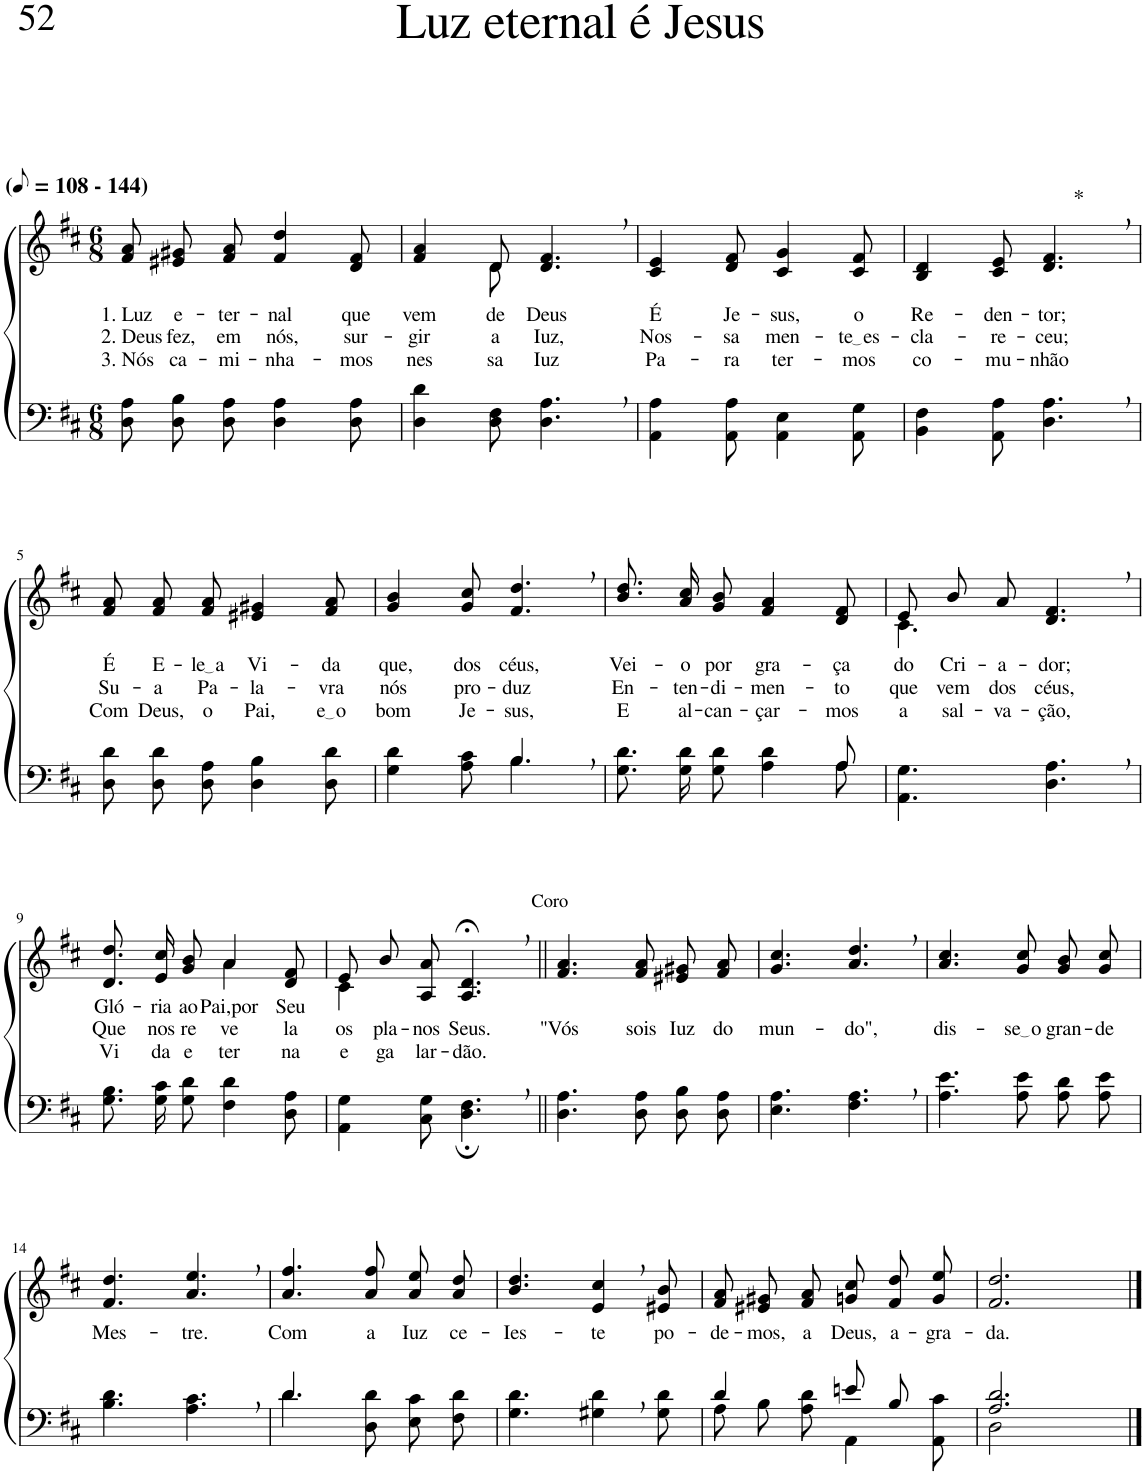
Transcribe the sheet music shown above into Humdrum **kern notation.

**kern	**kern	**text	**text	**text	**harte
*part2	*part1	*part1	*part1	*part1	*part1
*staff2	*staff1	*staff1	*staff1	*staff1	*
*I"Parte III e IV	*I"Parte I e II	*	*	*	*
*clefF4	*clefG2	*	*	*	*
*Trd1c2	*Trd1c2	*	*	*	*
*k[f#c#]	*k[f#c#]	*	*	*	*
*M6/8	*M6/8	*	*	*	*
*MM54	*MM54	*	*	*	*
=1	=1	=1	=1	=1	=1
!	!LO:TX:a:B:t=(	!	!	!	!
!	!LO:TX:a:B:t=- 144)	!	!	!	!
!	!	!LO:LY:b	!LO:LY:b	!LO:LY:b	!
8D\ 8A\L	8f#/ 8a/L	1. Luz	2. Deus	3. Nós	.
!	!	!LO:LY:b	!LO:LY:b	!LO:LY:b	!
8D\ 8B\	8e#X/ 8g#X/	e-	fez,	ca-	.
!	!	!LO:LY:b	!LO:LY:b	!LO:LY:b	!
8D\ 8A\J	8f#/ 8a/J	-ter-	em	-mi-	.
!	!	!LO:LY:b	!LO:LY:b	!LO:LY:b	!
4D\ 4A\	4f#/ 4dd/	-nal	nós,	-nha-	.
!	!	!LO:LY:b	!LO:LY:b	!LO:LY:b	!
8D\ 8A\	8d/ 8f#/	que	sur-	-mos	.
=2	=2	=2	=2	=2	=2
!	!	!LO:LY:b	!LO:LY:b	!LO:LY:b	!
*	*^	*	*	*	*
4D\ 4d\	4f#/ 4a/	4ryy	vem	-gir	nes-	.
!	!	!	!LO:LY:b	!LO:LY:b	!LO:LY:b	!
8D\ 8F#\	8d/	8d\	de	a	-sa	.
!	!	!	!LO:LY:b	!LO:LY:b	!LO:LY:b	!
4.D\, 4.A\,	4.d/, 4.f#/,	4.ryy	Deus	Iuz,	Iuz	.
=3	=3	=3	=3	=3	=3	=3
!	!	!	!LO:LY:b	!LO:LY:b	!LO:LY:b	!
*	*v	*v	*	*	*	*
4AA\ 4A\	4c#/ 4e/	É	Nos-	Pa-	.
!	!	!LO:LY:b	!LO:LY:b	!LO:LY:b	!
8AA\ 8A\	8d/ 8f#/	Je-	-sa	-ra	.
!	!	!LO:LY:b	!LO:LY:b	!LO:LY:b	!
4AA\ 4E\	4c#/ 4g/	-sus,	men-	ter-	.
!	!	!LO:LY:b	!LO:LY:b	!LO:LY:b	!
8AA\ 8G\	8c#/ 8f#/	o	te es	-mos	.
=4	=4	=4	=4	=4	=4
!	!	!LO:LY:b	!LO:LY:b	!LO:LY:b	!
4BB\ 4F#\	4B/ 4d/	Re-	-cla-	co-	.
!	!	!LO:LY:b	!LO:LY:b	!LO:LY:b	!
8AA\ 8A\	8c#/ 8e/	-den-	-re-	-mu-	.
!	!	!LO:LY:b	!LO:LY:b	!LO:LY:b	!LO:H:kt=*
4.D\, 4.A\,	4.d/, 4.f#/,	-tor;	-ceu;	-nhão	N
!!LO:LB:g=z
=5	=5	=5	=5	=5	=5
!	!	!LO:LY:b	!LO:LY:b	!LO:LY:b	!
8D\ 8d\L	8f#/ 8a/L	É	Su-	Com	.
!	!	!LO:LY:b	!LO:LY:b	!LO:LY:b	!
8D\ 8d\	8f#/ 8a/	E-	-a	Deus,	.
!	!	!LO:LY:b	!LO:LY:b	!LO:LY:b	!
8D\ 8A\J	8f#/ 8a/J	le a	Pa-	o	.
!	!	!LO:LY:b	!LO:LY:b	!LO:LY:b	!
4D\ 4B\	4e#X/ 4g#X/	Vi-	-la-	Pai,	.
!	!	!LO:LY:b	!LO:LY:b	!LO:LY:b	!
8D\ 8d\	8f#/ 8a/	-da	-vra	e o	.
=6	=6	=6	=6	=6	=6
*^	*	*	*	*	*
!	!	!	!LO:LY:b	!LO:LY:b	!LO:LY:b	!
4.ryy	4G\ 4d\	4g/ 4b/	que,	nós	bom	.
!	!	!	!LO:LY:b	!LO:LY:b	!LO:LY:b	!
.	8A\ 8c#\	8g/ 8cc#/	dos	pro-	Je-	.
!	!	!	!LO:LY:b	!LO:LY:b	!LO:LY:b	!
4.B,/	4.B\	4.f#/, 4.dd/,	céus,	-duz	-sus,	.
=7	=7	=7	=7	=7	=7	=7
!	!	!	!LO:LY:b	!LO:LY:b	!LO:LY:b	!
8.G\ 8.d\L	8ryy	8.b\ 8.dd\L	Vei-	En-	E	.
!	!	!	!LO:LY:b	!LO:LY:b	!LO:LY:b	!
*v	*v	*	*	*	*	*
16G\ 16d\K	16a\ 16cc#\K	-o	-ten-	al-	.
!	!	!LO:LY:b	!LO:LY:b	!LO:LY:b	!
8G\ 8d\J	8g\ 8b\J	por	-di-	-can-	.
!	!	!LO:LY:b	!LO:LY:b	!LO:LY:b	!
4A\ 4d\	4f#/ 4a/	gra-	-men-	-çar-	.
*^	*	*	*	*	*
!	!	!	!LO:LY:b	!LO:LY:b	!LO:LY:b	!
8A\	8A/	8d/ 8f#/	-ça	-to	-mos	.
=8	=8	=8	=8	=8	=8	=8
*	*	*^	*	*	*	*
!	!	!	!	!LO:LY:b	!LO:LY:b	!LO:LY:b	!
*v	*v	*	*	*	*	*	*
4.AA\ 4.G\	8e/L	4.c#\	do	que	a	.
!	!	!	!LO:LY:b	!LO:LY:b	!LO:LY:b	!
.	8b/	.	Cri-	vem	sal-	.
!	!	!	!LO:LY:b	!LO:LY:b	!LO:LY:b	!
.	8a/J	.	-a-	dos	-va-	.
!	!	!	!LO:LY:b	!LO:LY:b	!LO:LY:b	!
4.D\, 4.A\,	4.d/, 4.f#/,	4.ryy	-dor;	céus,	-ção,	.
!!LO:LB:g=z	!!
=9	=9	=9	=9	=9	=9	=9
!	!	!	!LO:LY:b	!LO:LY:b	!LO:LY:b	!
8.G\ 8.B\L	4.ryy	8.d/ 8.dd/L	Gló-	Que	Vi	.
!	!	!	!LO:LY:b	!LO:LY:b	!LO:LY:b	!
16G\ 16c#\K	.	16e/ 16cc#/K	-ria	nos	da	.
!	!	!	!LO:LY:b	!LO:LY:b	!LO:LY:b	!
8G\ 8d\J	.	8g/ 8b/J	ao	re-	e-	.
!	!	!	!LO:LY:b	!LO:LY:b	!LO:LY:b	!
4F#\ 4d\	4a\	4a/	Pai,por	-ve-	-ter-	.
!	!	!	!LO:LY:b	!LO:LY:b	!LO:LY:b	!
8D\ 8A\	8ryy	8d/ 8f#/	Seu	-la	-na	.
=10	=10	=10	=10	=10	=10	=10
!	!	!	!	!LO:LY:b	!LO:LY:b	!
4AA\ 4G\	8e/L	4c#\	.	os	e	.
!	!	!	!	!LO:LY:b	!LO:LY:b	!
.	8b/	.	.	pla-	ga	.
!	!	!	!	!LO:LY:b	!LO:LY:b	!
8C#\ 8G\	8A/ 8a/J	2ryy	.	-nos	lar-	.
!	!LO:TX:a:t=Coro	!	!	!	!	!
!	!	!	!	!LO:LY:b	!LO:LY:b	!
4.D\;, 4.F#\;,	4.A/;<, 4.d/;<,	.	.	Seus.	-dão.	.
*	*v	*v	*	*	*	*
=11||	=11||	=11||	=11||	=11||	=11||
!	!	!	!LO:LY:b	!	!
4.D\ 4.A\	4.f#/ 4.a/	.	"Vós	.	.
!	!	!	!LO:LY:b	!	!
8D\ 8A\L	8f#/ 8a/L	.	sois	.	.
!	!	!	!LO:LY:b	!	!
8D\ 8B\	8e#X/ 8g#X/	.	Iuz	.	.
!	!	!	!LO:LY:b	!	!
8D\ 8A\J	8f#/ 8a/J	.	do	.	.
=12	=12	=12	=12	=12	=12
!	!	!	!LO:LY:b	!	!
4.E\ 4.A\	4.g/ 4.cc#/	.	mun-	.	.
!	!	!	!LO:LY:b	!	!
4.F#\, 4.A\,	4.a/, 4.dd/,	.	-do",	.	.
=13	=13	=13	=13	=13	=13
!	!	!	!LO:LY:b	!	!
4.A\ 4.e\	4.a/ 4.cc#/	.	dis-	.	.
!	!	!	!LO:LY:b	!	!
8A\ 8e\L	8g/ 8cc#/L	.	se o	.	.
!	!	!	!LO:LY:b	!	!
8A\ 8d\	8g/ 8b/	.	gran-	.	.
!	!	!	!LO:LY:b	!	!
8A\ 8e\J	8g/ 8cc#/J	.	-de	.	.
!!LO:LB:g=z
=14	=14	=14	=14	=14	=14
!	!	!LO:LY:b	!	!	!
4.B\ 4.d\	4.f#/ 4.dd/	Mes-	.	.	.
!	!	!LO:LY:b	!	!	!
4.A\, 4.c#\,	4.a/, 4.ee/,	-tre.	.	.	.
=15	=15	=15	=15	=15	=15
*^	*	*	*	*	*
!	!	!	!LO:LY:b	!	!	!
4.d/	4.d\	4.a/ 4.ff#/	Com	.	.	.
!	!	!	!LO:LY:b	!	!	!
4.ryy	8D\ 8d\L	8a\ 8ff#\L	a	.	.	.
!	!	!	!LO:LY:b	!	!	!
.	8E\ 8c#\	8a\ 8ee\	Iuz	.	.	.
!	!	!	!LO:LY:b	!	!	!
.	8F#\ 8d\J	8a\ 8dd\J	ce-	.	.	.
=16	=16	=16	=16	=16	=16	=16
!	!	!	!LO:LY:b	!	!	!
*v	*v	*	*	*	*	*
4.G\ 4.d\	4.b/ 4.dd/	-Ies-	.	.	.
!	!	!LO:LY:b	!	!	!
4G#X\, 4d\,	4e/, 4cc#/,	-te	.	.	.
!	!	!LO:LY:b	!	!	!
8G#\ 8d\	8e#X/ 8b/	po-	.	.	.
=17	=17	=17	=17	=17	=17
*^	*	*	*	*	*
!	!	!	!LO:LY:b	!	!	!
4d/	8A\L	8f#/ 8a/L	-de-	.	.	.
!	!	!	!LO:LY:b	!	!	!
.	8B\	8e#X/ 8g#X/	-mos,	.	.	.
!	!	!	!LO:LY:b	!	!	!
8ryy	8A\ 8d\J	8f#/ 8a/J	a	.	.	.
!	!	!	!LO:LY:b	!	!	!
8en/L	4AA\	8gn\ 8cc#\L	Deus,	.	.	.
!	!	!	!LO:LY:b	!	!	!
8B/J	.	8f#\ 8dd\	a-	.	.	.
!	!	!	!LO:LY:b	!	!	!
8ryy	8AA\ 8c#\	8g\ 8ee\J	-gra-	.	.	.
=18	=18	=18	=18	=18	=18	=18
!	!	!	!LO:LY:b	!	!	!
2.A/ 2.d/	2D\	2.f#/ 2.dd/	-da.	.	.	.
.	4ryy	.	.	.	.	.
*v	*v	*	*	*	*	*
==	==	==	==	==	==
*-	*-	*-	*-	*-	*-
